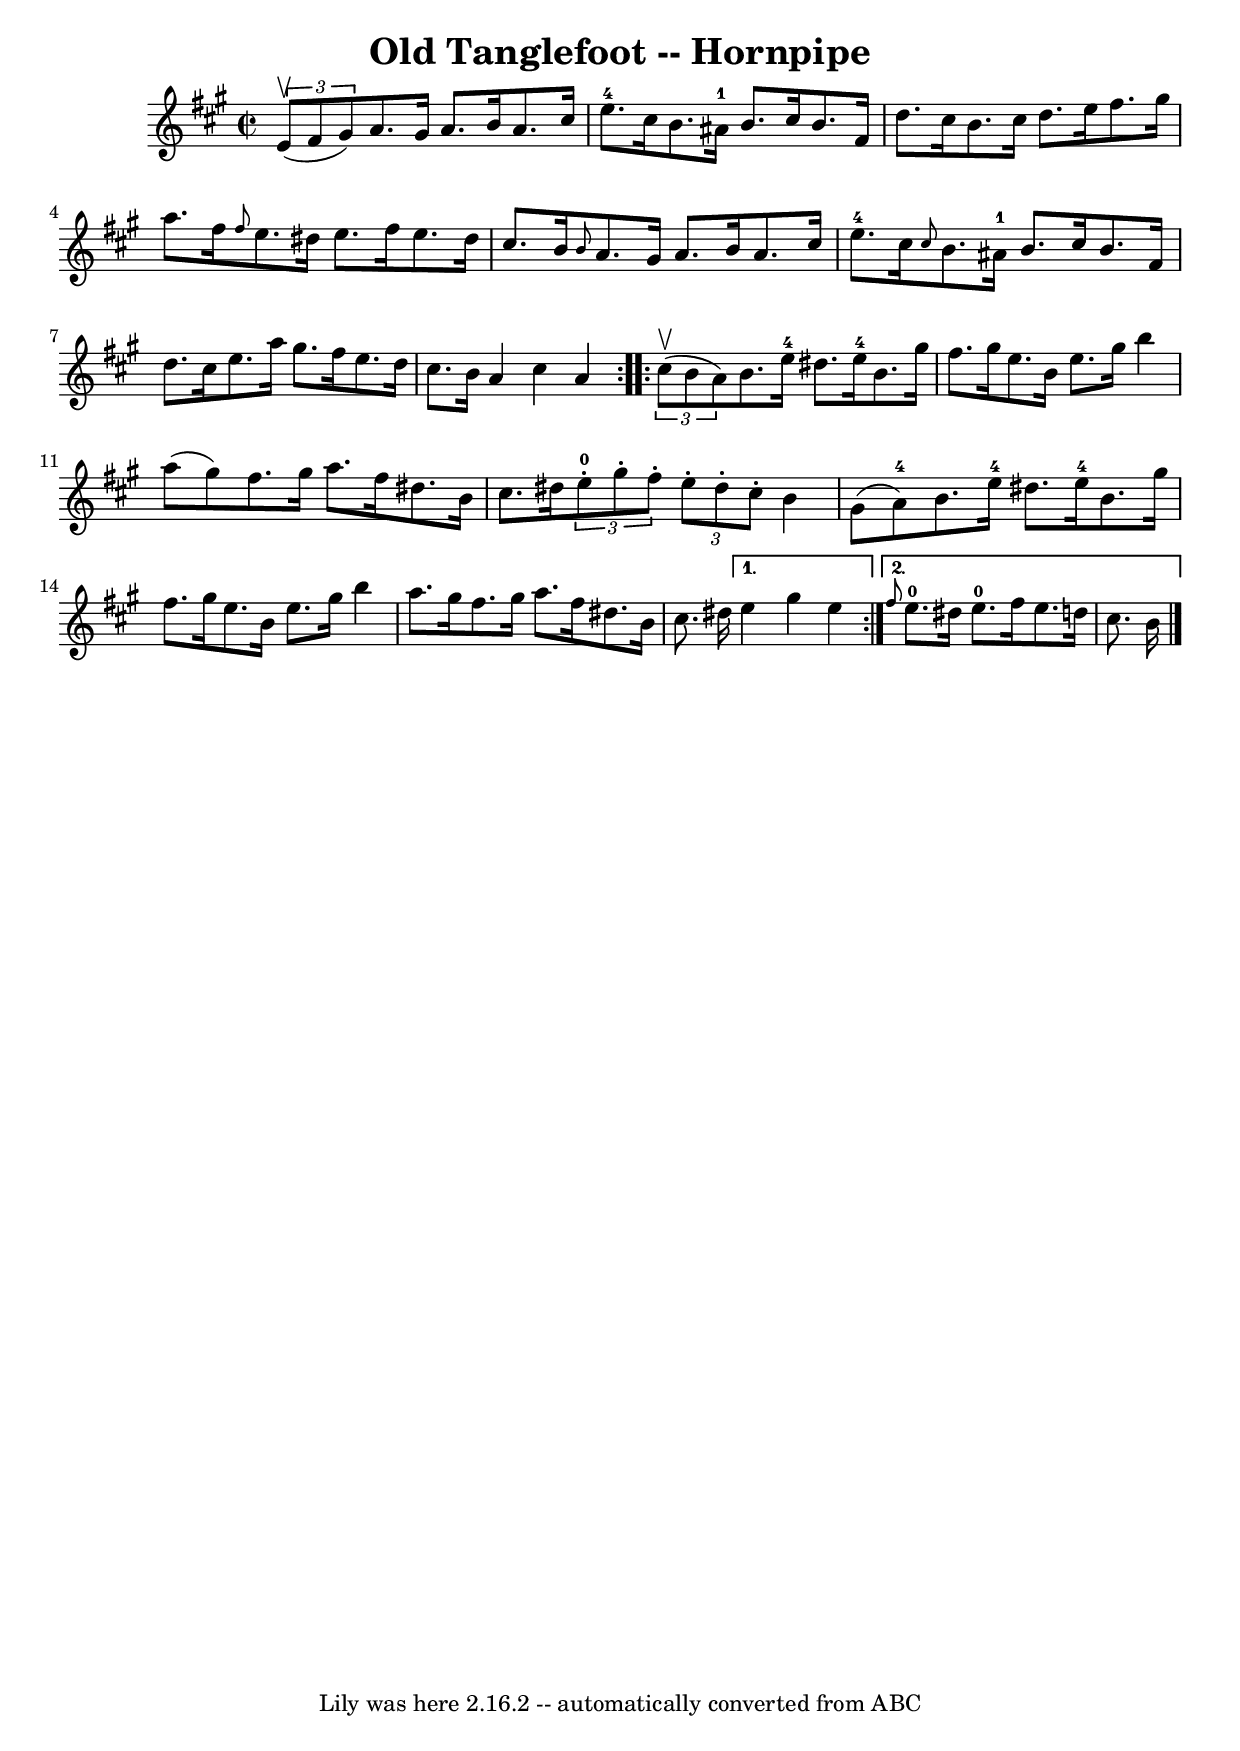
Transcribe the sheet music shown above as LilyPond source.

\version "2.7.40"
\include "Mammoth.ily"
\header {
	%% book = "Cole's 1000 Fiddle Tunes"
	crossRefNumber = "1"
	footnotes = ""
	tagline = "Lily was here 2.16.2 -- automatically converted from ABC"
	title = "Old Tanglefoot -- Hornpipe"
}
voicedefault =  {


\repeat volta 2 {
\override Staff.TimeSignature #'style = #'C
 \time 2/2 
\key a \major   \times 2/3 { e'8 (^\upbow fis'8 gis'8) } 
|
 a'8. gis'16 a'8. b'16 a'8. cis''16 e''8.-4   
cis''16  |
 b'8. ais'16-1 b'8. cis''16 b'8. fis'16    
d''8. cis''16  |
 b'8. cis''16 d''8. e''16 fis''8.    
gis''16 a''8. fis''16  |
 \grace { fis''8  } e''8. dis''16  
 e''8. fis''16 e''8. dis''16 cis''8. b'16  |
     
\grace { b'8  } a'8. gis'16 a'8. b'16 a'8. cis''16 e''8. 
-4 cis''16  |
 \grace { cis''8  } b'8. ais'16-1 b'8.    
cis''16 b'8. fis'16 d''8. cis''16  |
 e''8. a''16    
gis''8. fis''16 e''8. d''16 cis''8. b'16  |
 a'4    
cis''4 a'4  }     \repeat volta 2 {   \times 2/3 { cis''8 (^\upbow b'8   
 a'8) } |
 b'8. e''16-4 dis''8. e''16-4 b'8.    
gis''16 fis''8. gis''16  |
 e''8. b'16 e''8. gis''16    
b''4 a''8 (gis''8) |
 fis''8. gis''16 a''8. fis''16 
 dis''8. b'16 cis''8. dis''16  |
 \times 2/3 { e''8-0-. 
 gis''8 -. fis''8 -. }   \times 2/3 { e''8 -. dis''8 -. cis''8 -. }   
b'4 gis'8 (a'8-4) |
 b'8. e''16-4 dis''8. e''16 
-4 b'8. gis''16 fis''8. gis''16  |
 e''8. b'16 e''8. 
 gis''16 b''4 a''8. gis''16  |
 fis''8. gis''16    
a''8. fis''16 dis''8. b'16 cis''8. dis''16  } \alternative{{   
e''4 gis''4 e''4  } { \grace { fis''8  } e''8.-0 dis''16    
e''8.-0 fis''16 e''8. d''!16 cis''8. b'16  \bar "|."   }}
}

\score{
    <<

	\context Staff="default"
	{
	    \voicedefault 
	}

    >>
	\layout {
	}
	\midi {}
}
